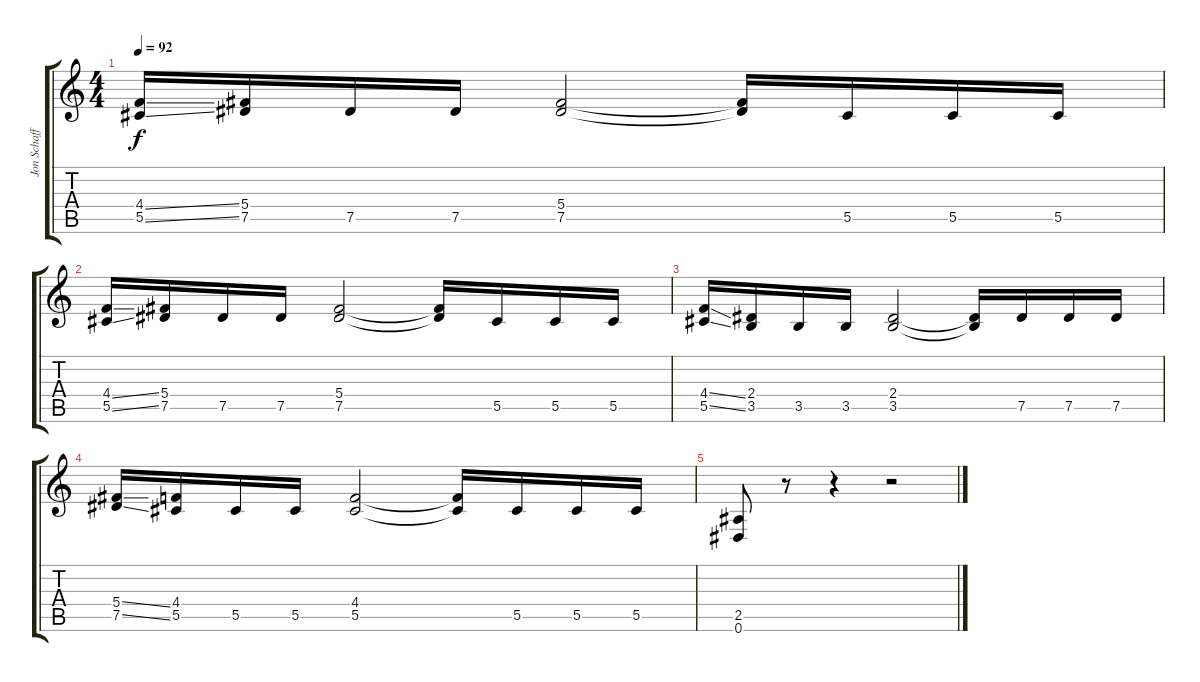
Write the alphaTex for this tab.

\track ("Jon Schaffer" "Jon Schaff") {instrument distortionguitar}
\staff {score tabs}
\tuning (Eb4 Bb3 Gb3 Db3 Ab2 Eb2) {hide}
\ts (4 4)
\tempo 92
\clef g2
\ks c
(4.4{ss} 5.5{ss}).16{dy f} (5.4 7.5).16 7.5.16 7.5.16 (5.4 7.5).2 (5.4{t} 7.5{t}).16 5.5.16 5.5.16 5.5.16 |
(4.4{ss} 5.5{ss}).16 (5.4 7.5).16 7.5.16 7.5.16 (5.4 7.5).2 (5.4{t} 7.5{t}).16 5.5.16 5.5.16 5.5.16 |
(4.4{ss} 5.5{ss}).16 (2.4 3.5).16 3.5.16 3.5.16 (2.4 3.5).2 (2.4{t} 3.5{t}).16 7.5.16 7.5.16 7.5.16 |
(5.4{ss} 7.5{ss}).16 (4.4 5.5).16 5.5.16 5.5.16 (4.4 5.5).2 (4.4{t} 5.5{t}).16 5.5.16 5.5.16 5.5.16 |
(2.5 0.6).8 r.8 r.4 r.2
